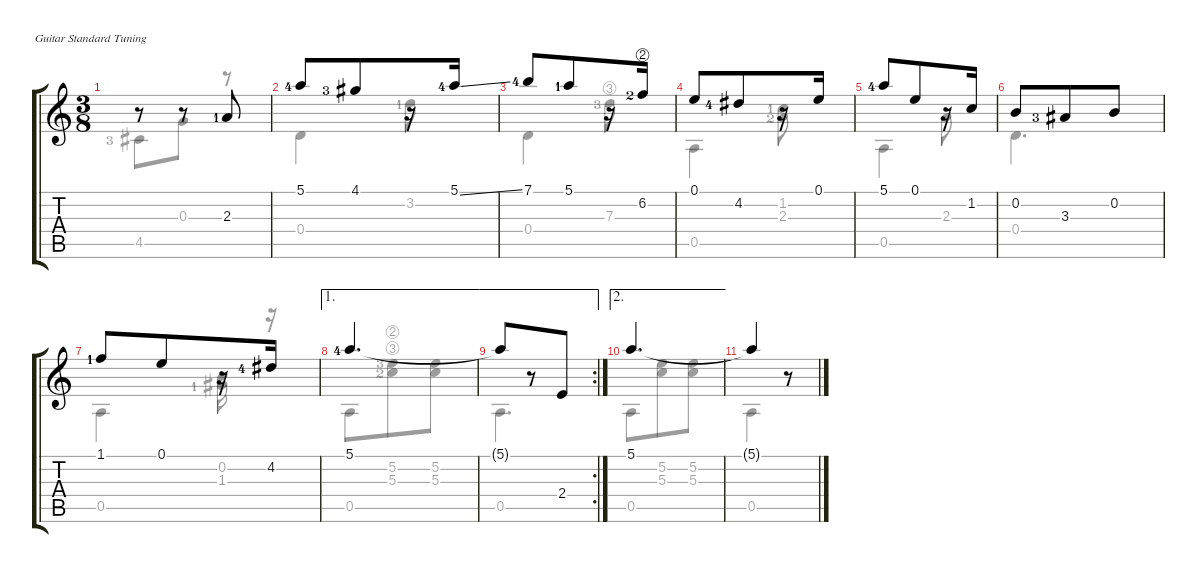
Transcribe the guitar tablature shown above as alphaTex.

\defaultSystemsLayout 4
\hideDynamics
\singleTrackTrackNamePolicy hidden
\multiTrackTrackNamePolicy hidden
\firstSystemTrackNameMode fullname
\firstSystemTrackNameOrientation horizontal
\otherSystemsTrackNameOrientation horizontal
\track ("Nylon Guitar" "Nylon Guit") {instrument acousticguitarnylon}
\staff {score tabs}
\tuning (E4 B3 G3 D3 A2 E2)
\voice
\ts (3 8)
\tempo (80 hide)
\clef g2
\ks aminor
r.8{dy mf} r.8 2.3{lf 2}.8 |
5.1{lf 5}.8 4.1{lf 4}.8 r.16 5.1{ss lf 5}.16 |
7.1{lf 5}.8 5.1{lf 2}.8 r.16 6.2{string lf 3}.16 |
0.1.8 4.2{lf 5}.8 r.16 0.1.16 |
5.1{lf 5}.8 0.1.8 r.16 1.2.16 |
0.2.8 3.3{lf 4}.8 0.2.8 |
1.1{lf 2}.8 0.1.8 r.16 4.2{lf 5}.16 |
\ae 1
5.1{lf 5}.4{d} |
\ae 1
\rc 2
5.1{t}.8 r.8 2.4.8 |
\ae 2
5.1.4{d} |
5.1{t}.4 r.8
\voice
\clef g2
\ottava regular
\simile none
\ks aminor
4.5{lf 4}.8{dy mf} 0.3.8 r.8 |
0.4.4 3.2{lf 2}.8 |
0.4.4 7.3{string lf 4}.8 |
0.5.4 (1.2{lf 2} 2.3{lf 3}).8 |
0.5.4 2.3.8 |
0.4.4{d} |
0.5.4 (0.2 1.3{lf 2}).16 r.16 |
0.5.8 (5.2{string lf 4} 5.3{string lf 3}).8 (5.3 5.2).8 |
0.5.4{d} |
0.5.8 (5.3 5.2).8 (5.2 5.3).8 |
0.5.4 r.8
